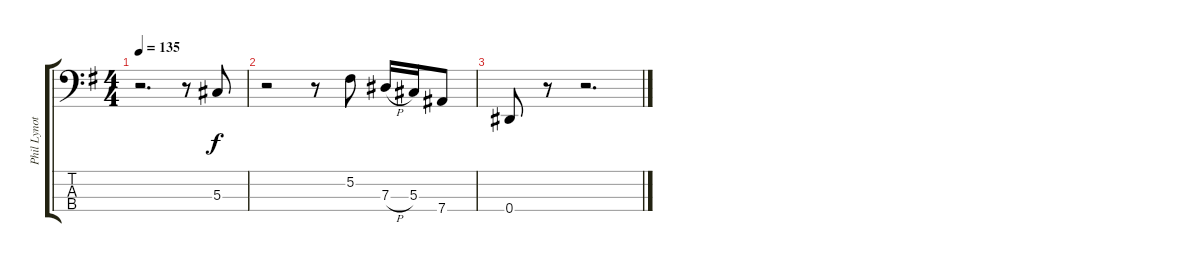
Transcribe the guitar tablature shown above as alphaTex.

\track ("Phil Lynott" "Phil Lynot") {instrument electricbasspick}
\staff {score tabs}
\tuning (Gb2 Db2 Ab1 Eb1) {hide}
\ts (4 4)
\tempo 135
\clef f4
\ks eminor
r.2{d dy f} r.8 5.3.8 |
r.2 r.8 5.2.8 7.3{h}.16 5.3.16 7.4.8 |
0.4.8 r.8 r.2{d}
